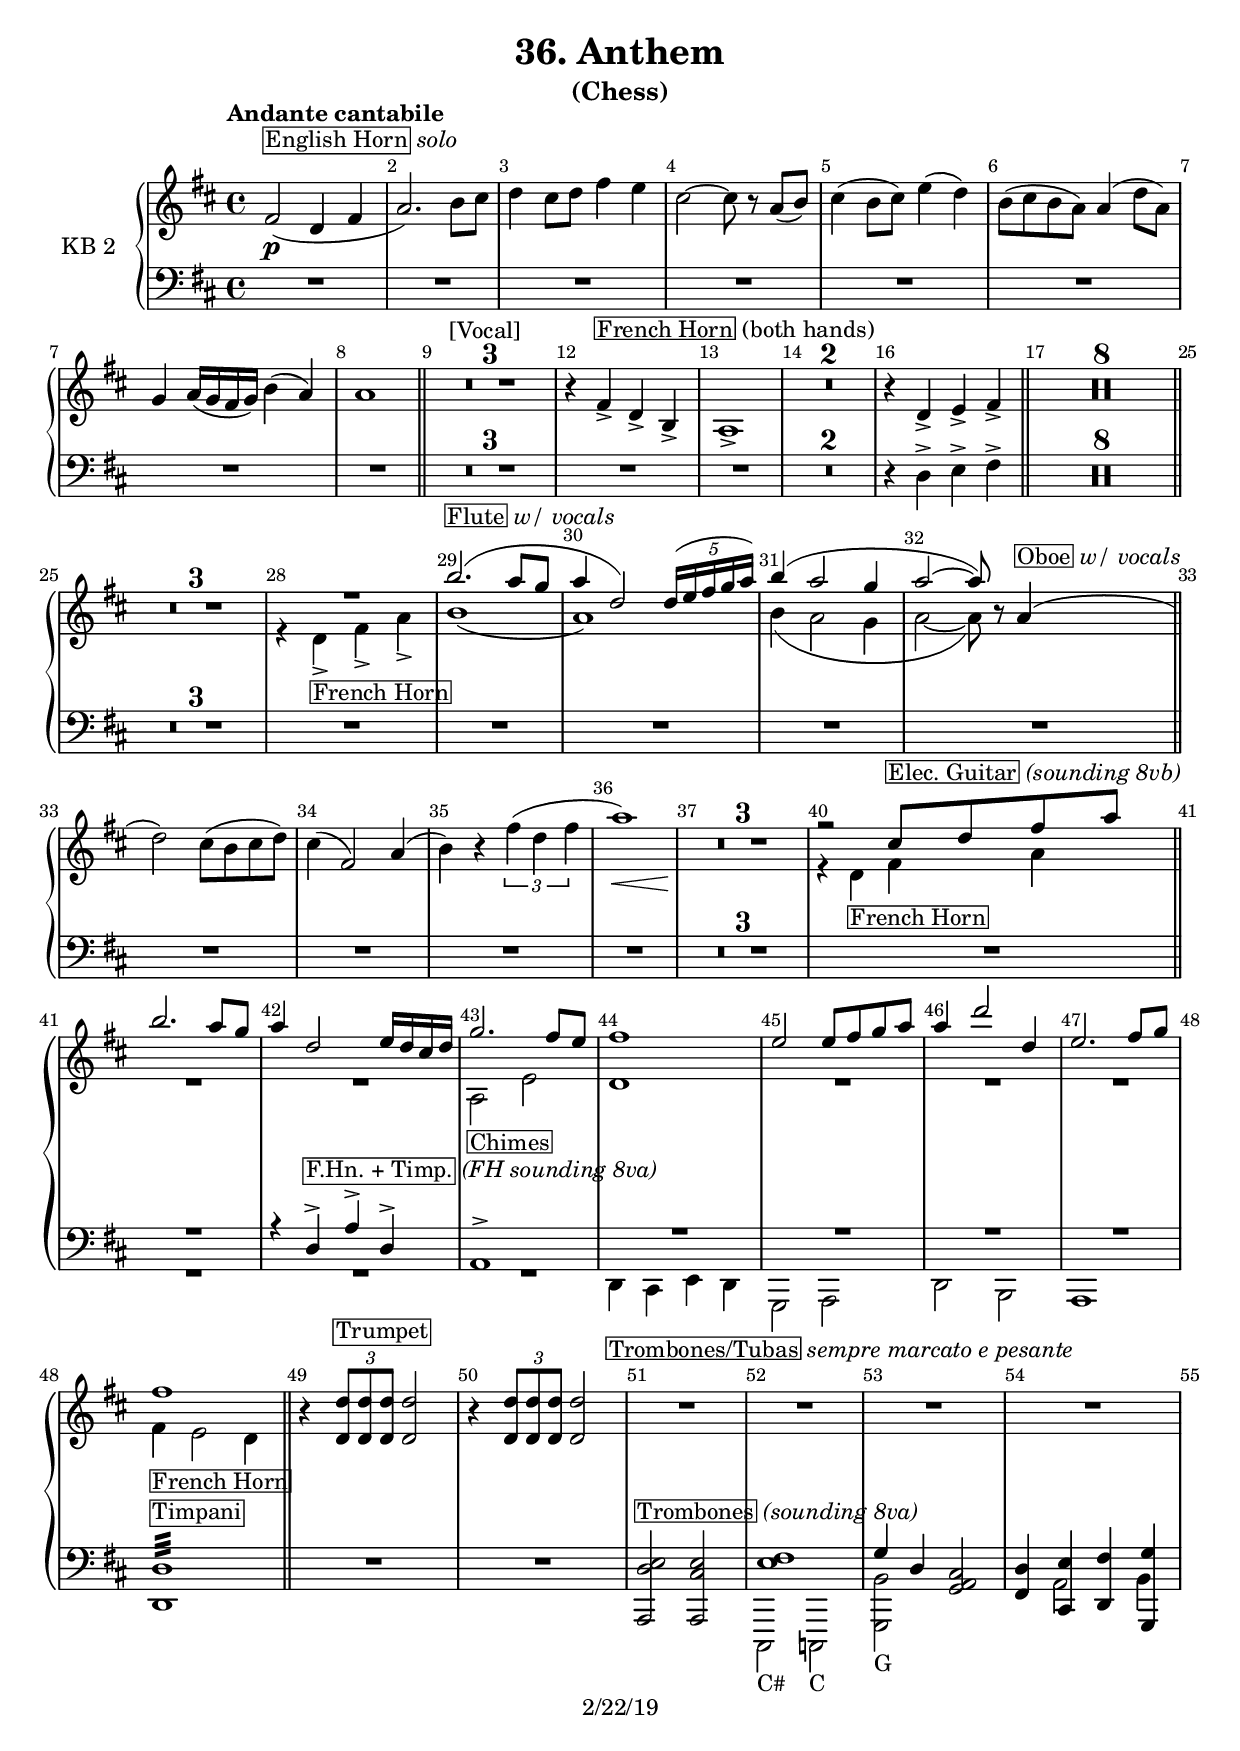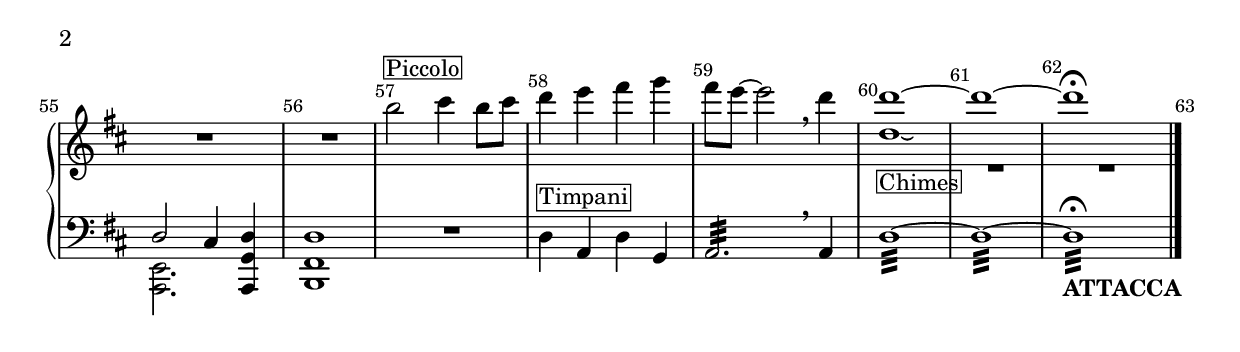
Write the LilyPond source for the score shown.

\version "2.18.2"

\header {
  title = "36. Anthem"
  subtitle = "(Chess)"
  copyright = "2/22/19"
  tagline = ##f
}

global = {
  \key d \major
  \time 4/4
  \tempo "Andante cantabile"
  \compressFullBarRests
  \override Score.BarNumber.break-visibility = ##(#t #t #t)
}

right = \relative c'' {
  \global
  fis,2^\markup { \box "English Horn" \italic "solo" }\p( d4 fis a2.) b8 cis d4 cis8 d fis4 e cis2 ~ cis8 r a( b) %1-4
  cis4( b8 cis) e4( d) b8( cis b a) a4( d8 a) g4 a16( g fis g) b4( a) a1 %5-8
  <>^"[Vocal]" R1*3 r4 fis->^\markup { \box "French Horn" "(both hands)" } d-> b-> a1-> R1*2 r4 d-> e-> fis-> %9-16
  R1*8 %17-24
  R1*3 << { R1 b'2.^\markup { \box "Flute" \italic "w/ vocals" }( a8 g a4 d,2) \tuplet 5/4 { d16( e fis g a) } b4( a2 g4 a2 ~ a8) } \\ { r4 d,,->_\markup { \box "French Horn" } fis-> a-> b1( a) b4( a2 g4 a2 ~ a8) } >> r8 a4^\markup { \box "Oboe" \italic "w/ vocals" }(
  d2) cis8( b cis d) cis4( fis,2) a4( b) r \tuplet 3/2 { fis'4( d fis } a1\<) R1*3\! << { r2 cis,8^\markup { \box "Elec. Guitar" \italic "(sounding 8vb)" } d fis a } \\ { r4 d,,_\markup { \box "French Horn" } fis a } >> %33-40
  << { b'2. a8 g a4 d,2 e16 d cis d g2. fis8 e fis1 e2 e8 fis g a a4 d2 d,4 e2. fis8 g fis1 } \\ { R1*2 a,,2_\markup { \box "Chimes" } e' d1 R1*3 fis4_\markup { \box "French Horn" } e2 d4 } >> %41-48
  r4 \tuplet 3/2 { <d d'>8^\markup { \box "Trumpet" } <d d'> <d d'> } <d d'>2 r4 \tuplet 3/2 { <d d'>8 <d d'> <d d'> } <d d'>2 R1*6 %49-56
  b''2^\markup { \box "Piccolo" } cis4 b8 cis d4 e fis g fis8 e8 ~ e2 \breathe d4 << { d1 ~ d ~ d\fermata } \\ { d,1_\markup { \box "Chimes" }\laissezVibrer R1 R1 } >> %57-62
  
}

left = \relative c' {
  \global
  R1*8 \bar "||" %1-8
  R1*7 r4 d,-> e-> fis-> \bar "||" %9-16
  R1*8 \bar "||" %17-24
  R1*8 \bar "||" %25-32
  R1*8 \bar "||" %33-40
  << { R1 r4 d->^\markup { \box "F.Hn. + Timp." \italic "(FH sounding 8va)" } a'-> d,-> a1-> R1*4 d1:32^\markup { \box "Timpani" } } \\ { R1*3 d,4_\markup { \box "Trombones/Tubas" \italic "sempre marcato e pesante" } cis e d g,2 a d b a1 d }  >> \bar "||" %41-48
  R1*2 <a d' e>2^\markup { \box "Trombones" \italic "(sounding 8va)" } <a cis' e> << { <e'' fis>1 } \\ { cis,,2_"C#" c2_"C" } >> << { g'''4 d } \\ { <g,, b'>2_"G" } >> <g' a cis> <fis d'>4 << { <cis e'> <d fis'> < g, g''> d''2 cis4 } \\ { a2 b4 <a, e'>2. } >> <a g' d'>4 <b fis' d'>1 %49-56
  R1 d'4^\markup { \box "Timpani" } a d g, a2.:32 \breathe a4 d1:32 ~ d1:32 ~ d1:32\fermata_\markup { \bold "ATTACCA" } \bar "|." %57-62
  
}

\score {
  \new PianoStaff \with {
    instrumentName = "KB 2"
  } <<
    \new Staff = "right" \right
    \new Staff = "left" { \clef bass \left }
  >>
  \layout { }
}
